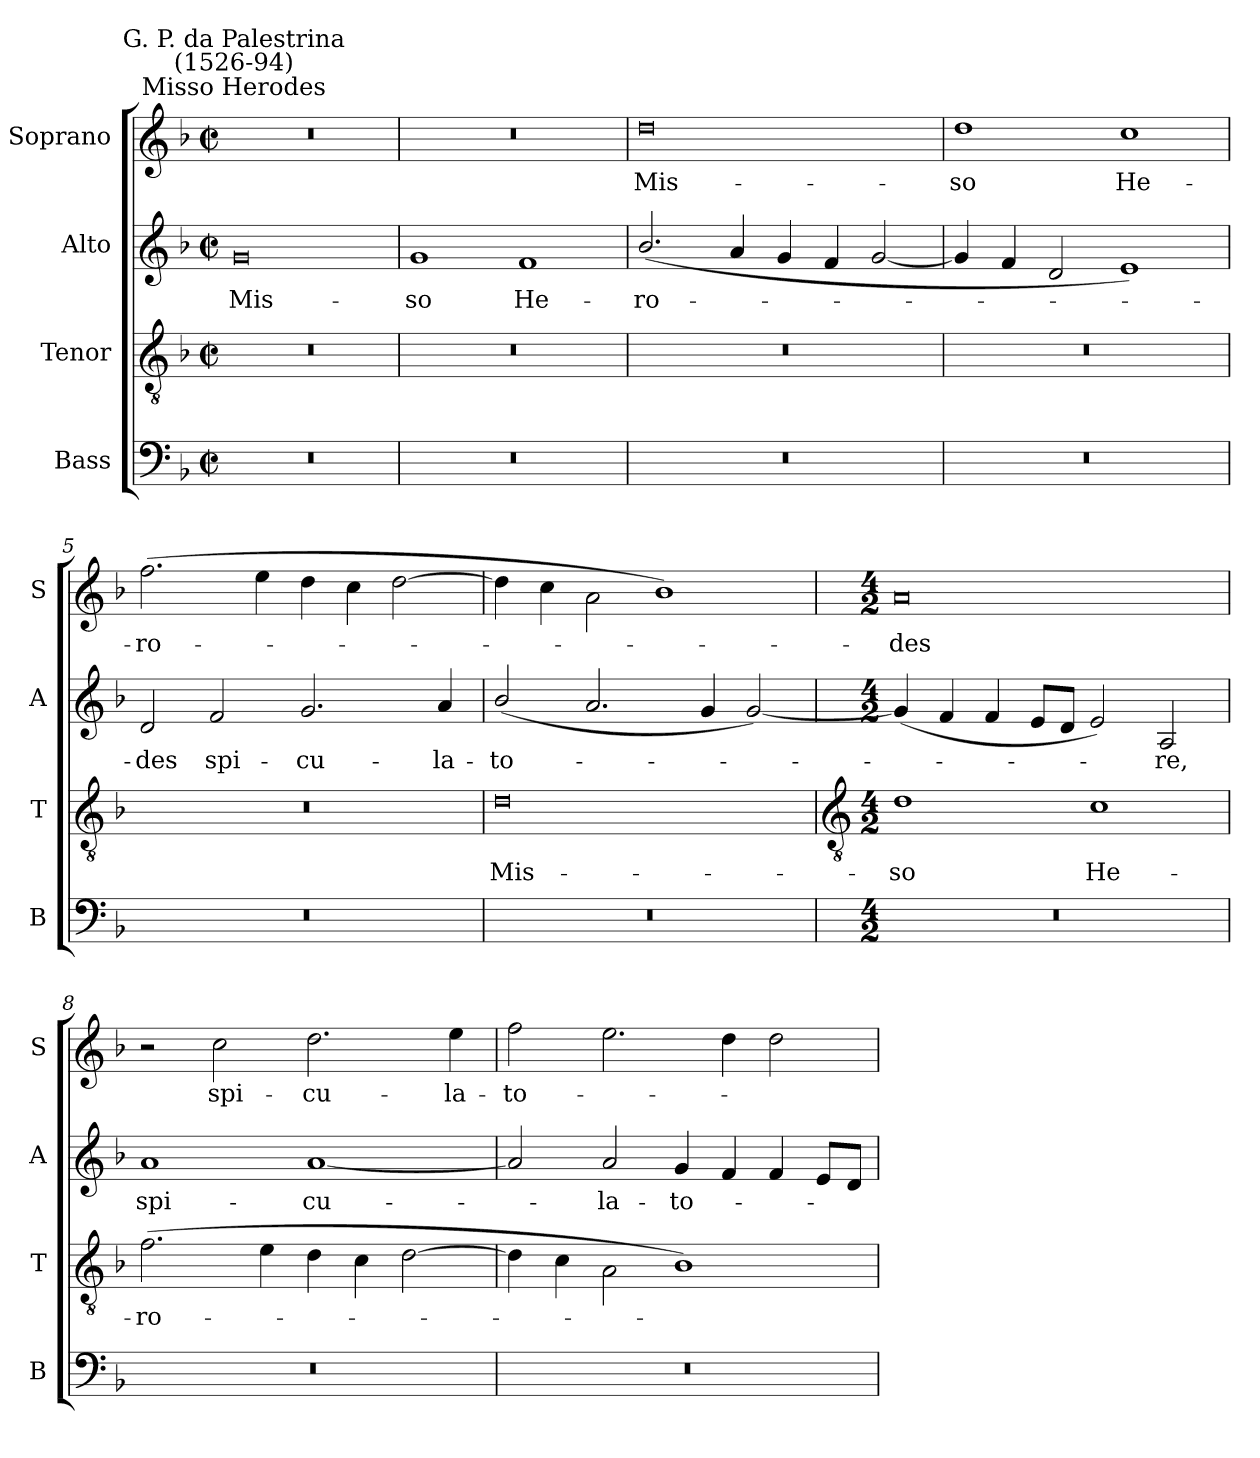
**kern	**kern	**text	**kern	**text	**kern	**text
*part4	*part3	*part3	*part2	*part2	*part1	*part1
*staff4	*staff3	*staff3	*staff2	*staff2	*staff1	*staff1
*I"Bass	*I"Tenor	*	*I"Alto	*	*I"Soprano	*
*I'B	*I'T	*	*I'A	*	*I'S	*
*clefF4	*clefGv2	*	*clefG2	*	*clefG2	*
*k[b-]	*k[b-]	*	*k[b-]	*	*k[b-]	*
*F:	*F:	*	*F:	*	*F:	*
*M4/2	*M4/2	*	*M4/2	*	*M4/2	*
*met(c|)	*met(c|)	*	*met(c|)	*	*met(c|)	*
=1	=1	=1	=1	=1	=1	=1
!	!	!	!	!	!LO:TX:a:cj:t=Misso Herodes	!
!	!	!	!	!	!LO:TX:a:cj:t=G. P. da Palestrina\n(1526-94)	!
!	!	!	!	!LO:LY:b	!	!
0r	0r	.	0g	Mis-	0r	.
=2	=2	=2	=2	=2	=2	=2
!	!	!	!	!LO:LY:b	!	!
0r	0r	.	1g	-so	0r	.
!	!	!	!	!LO:LY:b	!	!
.	.	.	1f	He-	.	.
=3	=3	=3	=3	=3	=3	=3
!	!	!	!	!LO:LY:b	!	!LO:LY:b
0r	0r	.	(<2.b-/	-ro-	0dd	Mis-
.	.	.	4a	.	.	.
.	.	.	4g	.	.	.
.	.	.	4f	.	.	.
.	.	.	[2g	.	.	.
=4	=4	=4	=4	=4	=4	=4
!	!	!	!	!	!	!LO:LY:b
0r	0r	.	4g]	.	1dd	-so
.	.	.	4f	.	.	.
.	.	.	2d	.	.	.
!	!	!	!	!	!	!LO:LY:b
.	.	.	1e)	.	1cc	He-
=5	=5	=5	=5	=5	=5	=5
!	!	!	!	!LO:LY:b	!	!LO:LY:b
0r	0r	.	2d	-des	(>2.ff	-ro-
!	!	!	!	!LO:LY:b	!	!
.	.	.	2f	spi-	.	.
.	.	.	.	.	4ee	.
!	!	!	!	!LO:LY:b	!	!
.	.	.	2.g	-cu-	4dd	.
.	.	.	.	.	4cc	.
.	.	.	.	.	[2dd	.
!	!	!	!	!LO:LY:b	!	!
.	.	.	4a	-la-	.	.
=6	=6	=6	=6	=6	=6	=6
!	!	!LO:LY:b	!	!LO:LY:b	!	!
0r	0d	Mis-	(<2b-/	-to-	4dd]	.
.	.	.	.	.	4cc	.
.	.	.	2.a	.	2a\	.
.	.	.	.	.	1b-\)	.
.	.	.	4g	.	.	.
.	.	.	[2g)	.	.	.
!!LO:LB:g=z
=7	=7	=7	=7	=7	=7	=7
*	*clefGv2	*	*	*	*	*
*M4/2	*M4/2	*	*M4/2	*	*M4/2	*
!	!	!LO:LY:b	!	!	!	!LO:LY:b
0r	1d	-so	(<4g]	.	0a	des
.	.	.	4f	.	.	.
.	.	.	4f	.	.	.
.	.	.	8eL	.	.	.
.	.	.	8dJ	.	.	.
!	!	!LO:LY:b	!	!	!	!
.	1c	He-	2e)	.	.	.
!	!	!	!	!LO:LY:b	!	!
.	.	.	2A	re,	.	.
=8	=8	=8	=8	=8	=8	=8
!	!	!LO:LY:b	!	!LO:LY:b	!	!
0r	(>2.f	-ro-	1a	spi-	2r	.
!	!	!	!	!	!	!LO:LY:b
.	.	.	.	.	2cc	spi-
.	4e	.	.	.	.	.
!	!	!	!	!LO:LY:b	!	!LO:LY:b
.	4d	.	[1a	-cu-	2.dd	-cu-
.	4c	.	.	.	.	.
.	[2d	.	.	.	.	.
!	!	!	!	!	!	!LO:LY:b
.	.	.	.	.	4ee	-la-
=9	=9	=9	=9	=9	=9	=9
!	!	!	!	!	!	!LO:LY:b
0r	4d]	.	2a]	.	2ff	-to-
.	4c	.	.	.	.	.
!	!	!	!	!LO:LY:b	!	!
.	2A\	.	2a	la-	2.ee	.
!	!	!	!	!LO:LY:b	!	!
.	1B-\)	.	4g	-to-	.	.
.	.	.	4f	.	4dd	.
.	.	.	4f	.	2dd	.
.	.	.	8eL	.	.	.
.	.	.	8dJ	.	.	.
=	=	=	=	=	=	=
*-	*-	*-	*-	*-	*-	*-
